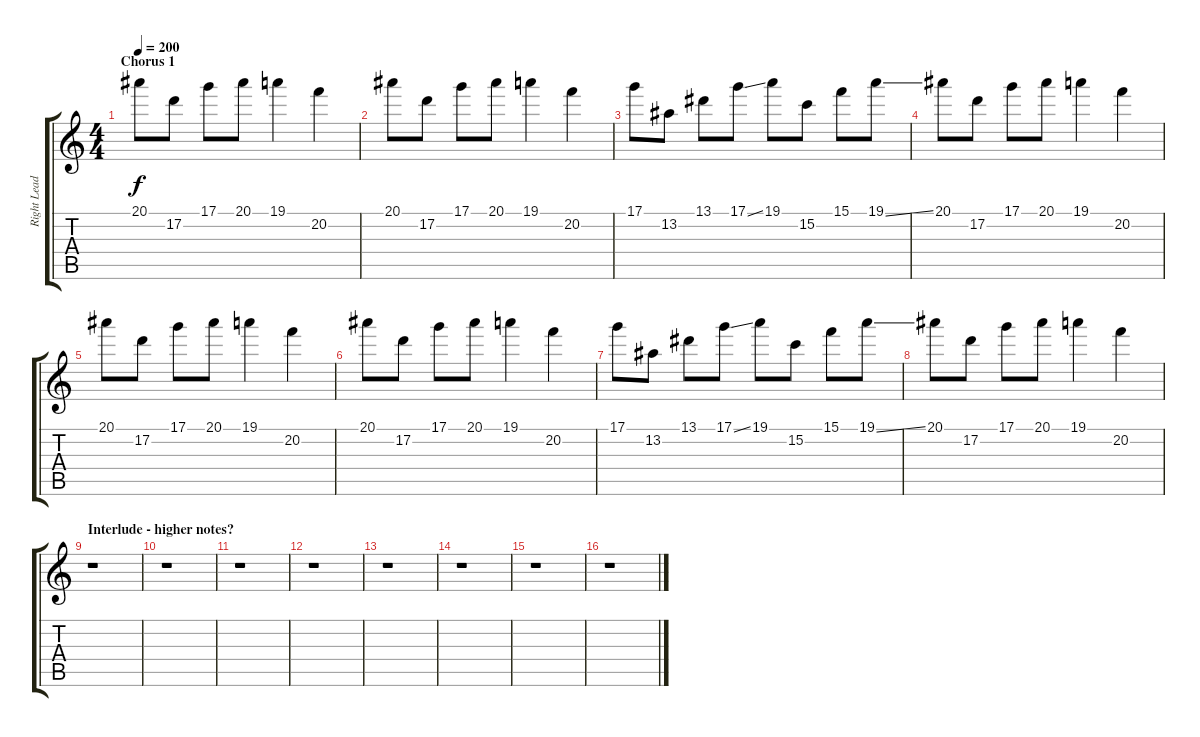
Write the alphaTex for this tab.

\track ("Right Lead Gtr" "Right Lead") {instrument distortionguitar}
\staff {score tabs}
\tuning (D4 A3 F3 C3 G2 D2) {hide}
\ts (4 4)
\section ("" "Chorus 1")
\tempo 200
\clef g2
\ks c
20.1.8{dy f} 17.2.8 17.1.8 20.1.8 19.1.4 20.2.4 |
20.1.8 17.2.8 17.1.8 20.1.8 19.1.4 20.2.4 |
17.1.8 13.2.8 13.1.8 17.1{ss}.8 19.1.8 15.2.8 15.1.8 19.1{ss}.8 |
20.1.8 17.2.8 17.1.8 20.1.8 19.1.4 20.2.4 |
20.1.8 17.2.8 17.1.8 20.1.8 19.1.4 20.2.4 |
20.1.8 17.2.8 17.1.8 20.1.8 19.1.4 20.2.4 |
17.1.8 13.2.8 13.1.8 17.1{ss}.8 19.1.8 15.2.8 15.1.8 19.1{ss}.8 |
20.1.8 17.2.8 17.1.8 20.1.8 19.1.4 20.2.4 |
\section ("" "Interlude - higher notes?")
r.1 |
r.1 |
r.1 |
r.1 |
r.1 |
r.1 |
r.1 |
r.1
